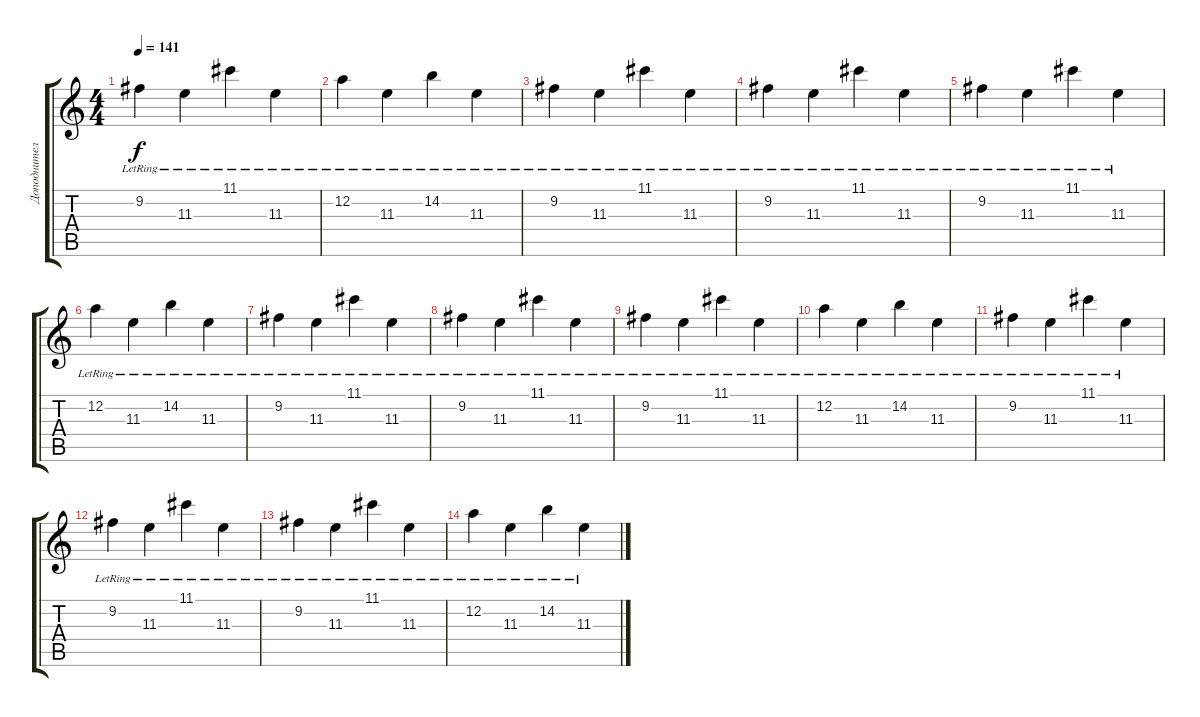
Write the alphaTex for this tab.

\track ("Доподнительная гитара" "Доподнител") {instrument acousticguitarsteel}
\staff {score tabs}
\tuning (D4 A3 F3 C3 G2 C2) {hide}
\ts (4 4)
\tempo 141
\clef g2
\ks c
9.2{lr}.4{dy f} 11.3{lr}.4 11.1{lr}.4 11.3{lr}.4 |
12.2{lr}.4 11.3{lr}.4 14.2{lr}.4 11.3{lr}.4 |
9.2{lr}.4 11.3{lr}.4 11.1{lr}.4 11.3{lr}.4 |
9.2{lr}.4 11.3{lr}.4 11.1{lr}.4 11.3{lr}.4 |
9.2{lr}.4 11.3{lr}.4 11.1{lr}.4 11.3{lr}.4 |
12.2{lr}.4 11.3{lr}.4 14.2{lr}.4 11.3{lr}.4 |
9.2{lr}.4{instrument acousticguitarsteel} 11.3{lr}.4 11.1{lr}.4 11.3{lr}.4 |
9.2{lr}.4 11.3{lr}.4 11.1{lr}.4 11.3{lr}.4 |
9.2{lr}.4 11.3{lr}.4 11.1{lr}.4 11.3{lr}.4 |
12.2{lr}.4 11.3{lr}.4 14.2{lr}.4 11.3{lr}.4 |
9.2{lr}.4 11.3{lr}.4 11.1{lr}.4 11.3{lr}.4 |
9.2{lr}.4 11.3{lr}.4 11.1{lr}.4 11.3{lr}.4 |
9.2{lr}.4 11.3{lr}.4 11.1{lr}.4 11.3{lr}.4 |
12.2{lr}.4 11.3{lr}.4 14.2{lr}.4 11.3{lr}.4
